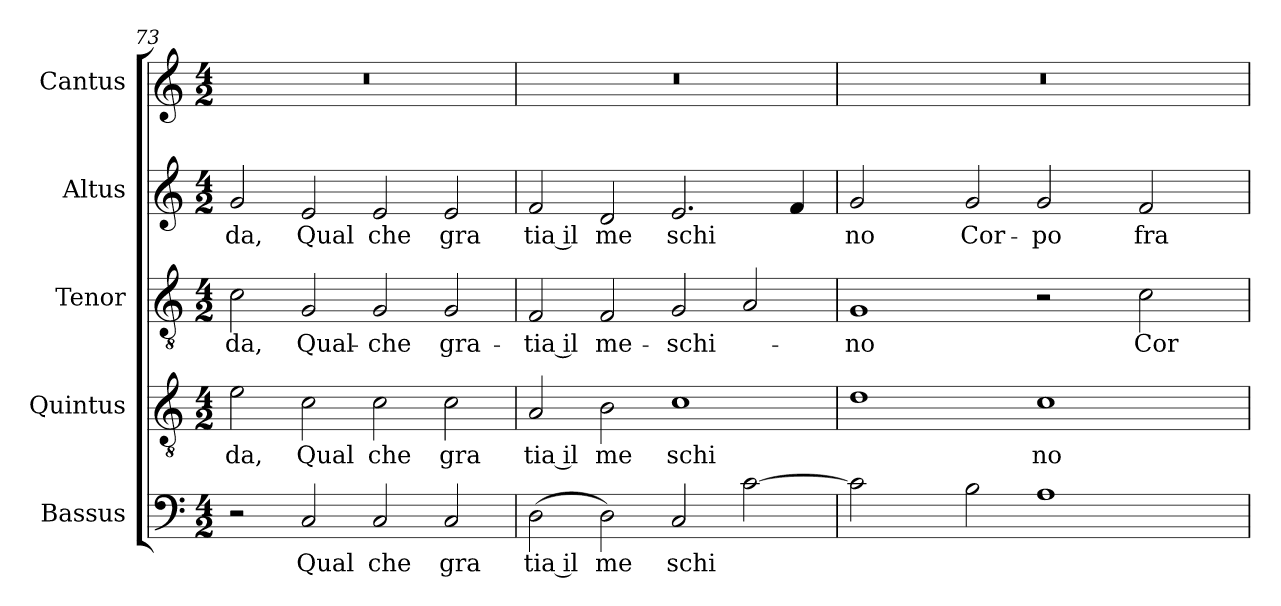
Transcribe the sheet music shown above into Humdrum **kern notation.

**kern	**text	**kern	**text	**kern	**text	**kern	**text	**kern
*part5	*part5	*part4	*part4	*part3	*part3	*part2	*part2	*part1
*staff5	*staff5	*staff4	*staff4	*staff3	*staff3	*staff2	*staff2	*staff1
*I"Bassus	*	*I"Quintus	*	*I"Tenor	*	*I"Altus	*	*I"Cantus
*I'Bassus	*	*I'Quintus	*	*I'Tenor	*	*I'Altus	*	*I'Cantus
*clefF4	*	*clefGv2	*	*clefGv2	*	*clefG2	*	*clefG2
*M4/2	*	*M4/2	*	*M4/2	*	*M4/2	*	*M4/2
=73	=73	=73	=73	=73	=73	=73	=73	=73
!	!	!	!LO:LY:b:cj	!	!LO:LY:b:cj	!	!LO:LY:b:cj	!
2r	.	2e\	da,	2c\	-da,	2g/	da,	0r
!	!LO:LY:b:cj	!	!LO:LY:b:cj	!	!LO:LY:b:cj	!	!LO:LY:b:cj	!
2C/	Qual	2c\	Qual	2G/	Qual-	2e/	Qual	.
!	!LO:LY:b:cj	!	!LO:LY:b:cj	!	!LO:LY:b:cj	!	!LO:LY:b:cj	!
2C/	che	2c\	che	2G/	-che	2e/	che	.
!	!LO:LY:b:cj	!	!LO:LY:b:cj	!	!LO:LY:b:cj	!	!LO:LY:b:cj	!
2C/	gra	2c\	gra	2G/	gra-	2e/	gra	.
=74	=74	=74	=74	=74	=74	=74	=74	=74
!	!LO:LY:b:rj	!	!LO:LY:b:rj	!	!LO:LY:b:rj	!	!LO:LY:b:rj	!
(<2D\	tia il	2A/	tia il	2F/	-tia il	2f/	tia il	0r
!	!LO:LY:b:cj	!	!LO:LY:b:cj	!	!LO:LY:b:cj	!	!LO:LY:b:cj	!
2D\)	me	(2B\	me	2F/	me-	2d/	me	.
!	!LO:LY:b	!	!LO:LY:b	!	!LO:LY:b	!	!LO:LY:b	!
2C/	schi	1c	schi	2G/	-schi-	2.e/	schi	.
[>2c\	.	.	.	2A/	.	.	.	.
.	.	.	.	.	.	4f/	.	.
!!LO:LB:g=z
=75	=75	=75	=75	=75	=75	=75	=75	=75
!	!	!	!	!	!LO:LY:b:cj	!	!LO:LY:b:cj	!
*^	*	*^	*	*	*	*	*	*
2c\]	4ryy	.	1d	4ryy	.	1G	-no	2g/	no	0r
.	16ryy	.	.	16.ryy	.	.	.	.	.	.
.	1ryy	.	.	.	.	.	.	.	.	.
.	.	.	.	1ryy	.	.	.	.	.	.
!	!	!	!	!	!	!	!	!	!LO:LY:b:cj	!
2B\	.	.	.	.	.	.	.	2g/	Cor-	.
!	!	!	!	!	!LO:LY:b:cj	!	!	!	!LO:LY:b:cj	!
1A	.	.	1c	.	no	2r	.	2g/	-po	.
.	2ryy	.	.	.	.	.	.	.	.	.
.	.	.	.	2ryy	.	.	.	.	.	.
!	!	!	!	!	!	!	!LO:LY:b:cj	!	!LO:LY:b:cj	!
.	.	.	.	.	.	2c\	Cor-	2f/	fra	.
.	8.ryy	.	.	.	.	.	.	.	.	.
.	.	.	.	8ryy	.	.	.	.	.	.
.	.	.	.	32ryy	.	.	.	.	.	.
*v	*v	*	*	*	*	*	*	*	*	*
*	*	*v	*v	*	*	*	*	*	*
=	=	=	=	=	=	=	=	=
*-	*-	*-	*-	*-	*-	*-	*-	*-
